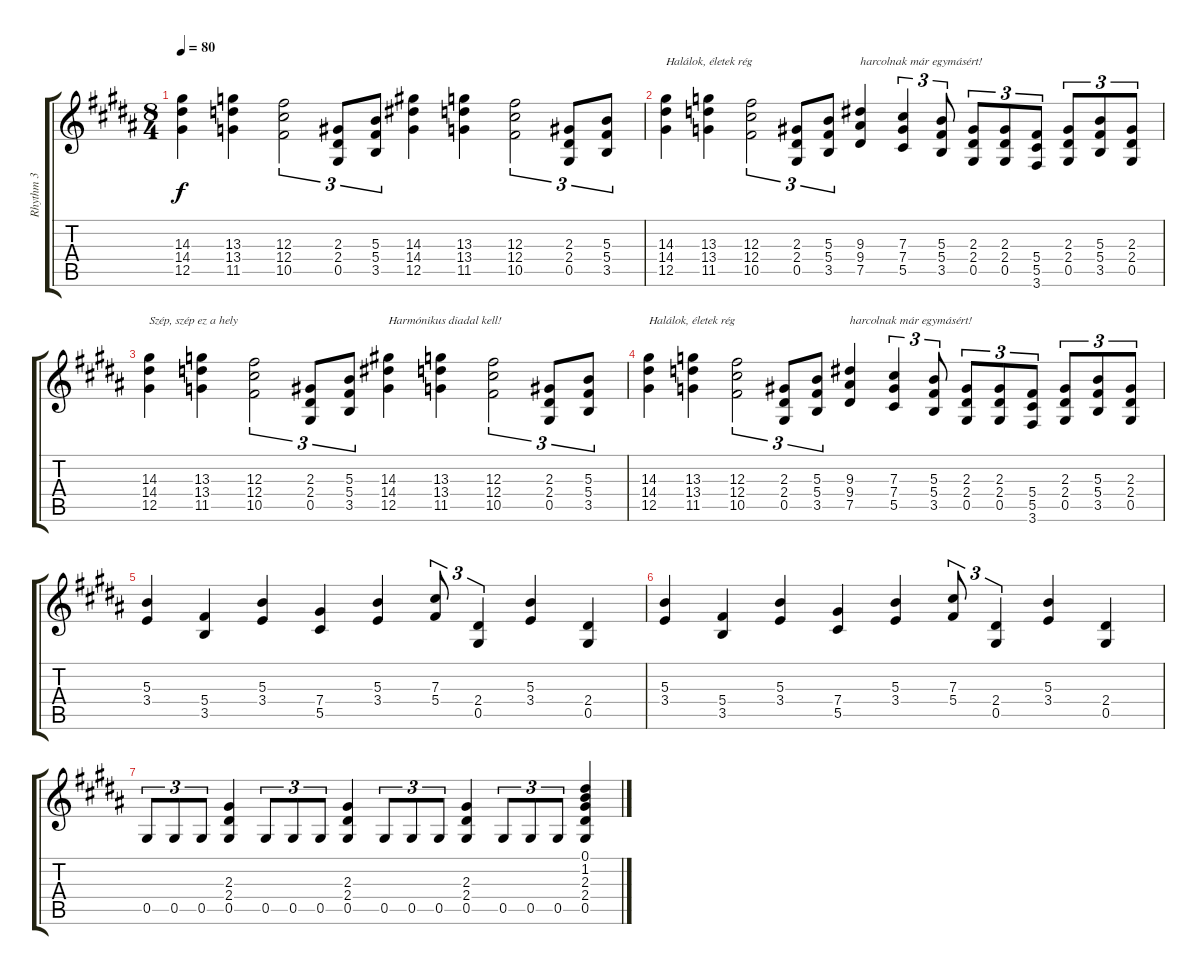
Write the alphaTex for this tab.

\track ("Rhythm 3" "Rhythm 3") {instrument distortionguitar}
\staff {score tabs}
\tuning (Eb4 Bb3 Gb3 Db3 Ab2 Eb2) {hide}
\ts (8 4)
\tempo 80
\clef g2
\ks g#minor
(14.3 14.4 12.5).4{dy f} (13.3 13.4 11.5).4 (12.3 12.4 10.5).2{tu (3 2)} (2.3 2.4 0.5).8{tu (3 2)} (5.3 5.4 3.5).8{tu (3 2)} (14.3 14.4 12.5).4 (13.3 13.4 11.5).4 (12.3 12.4 10.5).2{tu (3 2)} (2.3 2.4 0.5).8{tu (3 2)} (5.3 5.4 3.5).8{tu (3 2)} |
(14.3 14.4 12.5).4{txt "Halálok, életek rég"} (13.3 13.4 11.5).4 (12.3 12.4 10.5).2{tu (3 2)} (2.3 2.4 0.5).8{tu (3 2)} (5.3 5.4 3.5).8{tu (3 2)} (9.3 9.4 7.5).4{txt "harcolnak már egymásért!"} (7.3 7.4 5.5).4{tu (3 2)} (5.3 5.4 3.5).8{tu (3 2)} (2.3 2.4 0.5).8{tu (3 2)} (2.3 2.4 0.5).8{tu (3 2)} (5.4 5.5 3.6).8{tu (3 2)} (2.3 2.4 0.5).8{tu (3 2)} (5.3 5.4 3.5).8{tu (3 2)} (2.3 2.4 0.5).8{tu (3 2)} |
(14.3 14.4 12.5).4{txt "Szép, szép ez a hely"} (13.3 13.4 11.5).4 (12.3 12.4 10.5).2{tu (3 2)} (2.3 2.4 0.5).8{tu (3 2)} (5.3 5.4 3.5).8{tu (3 2)} (14.3 14.4 12.5).4{txt "Harmónikus diadal kell!"} (13.3 13.4 11.5).4 (12.3 12.4 10.5).2{tu (3 2)} (2.3 2.4 0.5).8{tu (3 2)} (5.3 5.4 3.5).8{tu (3 2)} |
(14.3 14.4 12.5).4{txt "Halálok, életek rég"} (13.3 13.4 11.5).4 (12.3 12.4 10.5).2{tu (3 2)} (2.3 2.4 0.5).8{tu (3 2)} (5.3 5.4 3.5).8{tu (3 2)} (9.3 9.4 7.5).4{txt "harcolnak már egymásért!"} (7.3 7.4 5.5).4{tu (3 2)} (5.3 5.4 3.5).8{tu (3 2)} (2.3 2.4 0.5).8{tu (3 2)} (2.3 2.4 0.5).8{tu (3 2)} (5.4 5.5 3.6).8{tu (3 2)} (2.3 2.4 0.5).8{tu (3 2)} (5.3 5.4 3.5).8{tu (3 2)} (2.3 2.4 0.5).8{tu (3 2)} |
(5.3 3.4).4 (5.4 3.5).4 (5.3 3.4).4 (7.4 5.5).4 (5.3 3.4).4 (7.3 5.4).8{tu (3 2)} (2.4 0.5).4{tu (3 2)} (5.3 3.4).4 (2.4 0.5).4 |
(5.3 3.4).4 (5.4 3.5).4 (5.3 3.4).4 (7.4 5.5).4 (5.3 3.4).4 (7.3 5.4).8{tu (3 2)} (2.4 0.5).4{tu (3 2)} (5.3 3.4).4 (2.4 0.5).4 |
0.5.8{tu (3 2)} 0.5.8{tu (3 2)} 0.5.8{tu (3 2)} (2.3 2.4 0.5).4 0.5.8{tu (3 2)} 0.5.8{tu (3 2)} 0.5.8{tu (3 2)} (2.3 2.4 0.5).4 0.5.8{tu (3 2)} 0.5.8{tu (3 2)} 0.5.8{tu (3 2)} (2.3 2.4 0.5).4 0.5.8{tu (3 2)} 0.5.8{tu (3 2)} 0.5.8{tu (3 2)} (0.1 1.2 2.3 2.4 0.5).4
